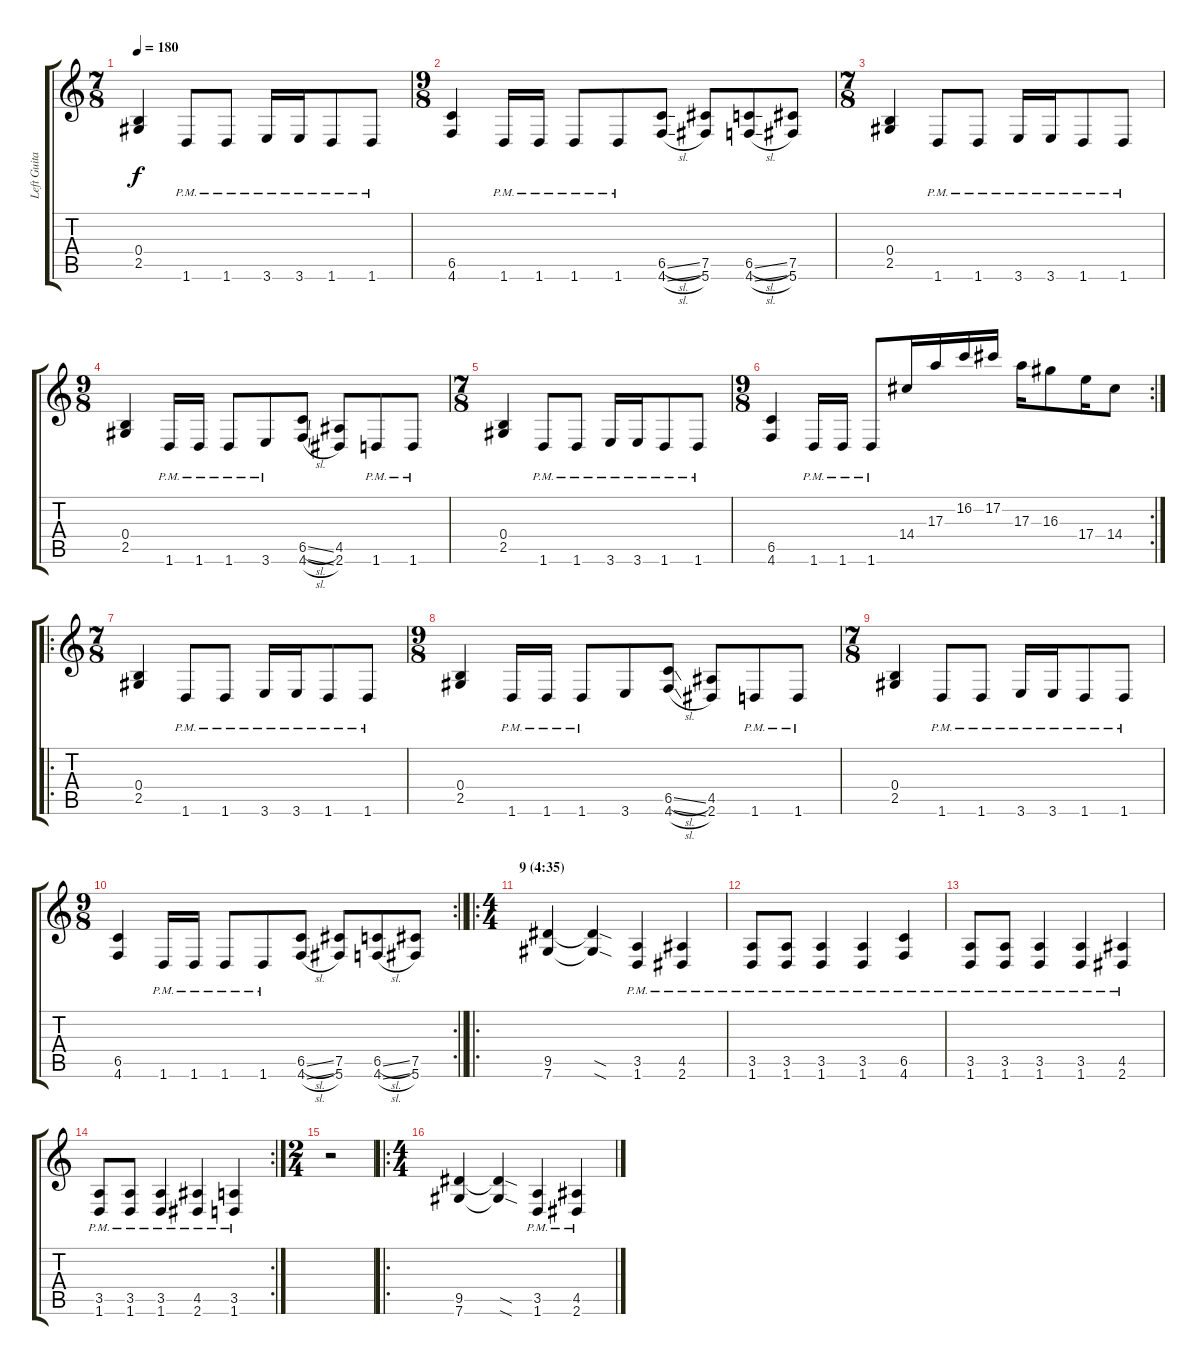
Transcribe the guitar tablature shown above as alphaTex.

\track ("Left Guitar" "Left Guita") {instrument overdrivenguitar}
\staff {score tabs}
\tuning (Db4 Ab3 E3 B2 Gb2 Db2) {hide}
\ts (7 8)
\tempo 180
\clef g2
\ks c
(0.4 2.5).4{dy f} 1.6{pm}.8 1.6{pm}.8 3.6{pm}.16 3.6{pm}.16 1.6{pm}.8 1.6{pm}.8 |
\ts (9 8)
(6.5 4.6).4 1.6{pm}.16 1.6{pm}.16 1.6{pm}.8 1.6{pm}.8 (6.5{sl} 4.6{sl}).8 (7.5 5.6).8 (6.5{sl} 4.6{sl}).8 (7.5 5.6).8 |
\ts (7 8)
(0.4 2.5).4 1.6{pm}.8 1.6{pm}.8 3.6{pm}.16 3.6{pm}.16 1.6{pm}.8 1.6{pm}.8 |
\ts (9 8)
(0.4 2.5).4 1.6{pm}.16 1.6{pm}.16 1.6{pm}.8 3.6{pm}.8 (6.5{sl} 4.6{sl}).8 (4.5 2.6).8 1.6{pm}.8 1.6{pm}.8 |
\ts (7 8)
(0.4 2.5).4 1.6{pm}.8 1.6{pm}.8 3.6{pm}.16 3.6{pm}.16 1.6{pm}.8 1.6{pm}.8 |
\rc 2
\ts (9 8)
(6.5 4.6).4 1.6{pm}.16 1.6{pm}.16 1.6{pm}.8 14.4.16 17.3.16 16.2.16 17.2.16 17.3.16 16.3.8 17.4.16 14.4.8 |
\ro
\ts (7 8)
(0.4 2.5).4 1.6{pm}.8 1.6{pm}.8 3.6{pm}.16 3.6{pm}.16 1.6{pm}.8 1.6{pm}.8 |
\ts (9 8)
(0.4 2.5).4 1.6{pm}.16 1.6{pm}.16 1.6{pm}.8 3.6.8 (6.5{sl} 4.6{sl}).8 (4.5 2.6).8 1.6{pm}.8 1.6{pm}.8 |
\ts (7 8)
(0.4 2.5).4 1.6{pm}.8 1.6{pm}.8 3.6{pm}.16 3.6{pm}.16 1.6{pm}.8 1.6{pm}.8 |
\rc 2
\ts (9 8)
\barLineRight lightlight
(6.5 4.6).4 1.6{pm}.16 1.6{pm}.16 1.6{pm}.8 1.6{pm}.8 (6.5{sl} 4.6{sl}).8 (7.5 5.6).8 (6.5{sl} 4.6{sl}).8 (7.5 5.6).8 |
\ro
\ts (4 4)
\section ("" "9 (4:35)")
(9.5 7.6).4 (9.5{sod t} 7.6{sod t}).4 (3.5{pm} 1.6{pm}).4 (4.5{pm} 2.6{pm}).4 |
(3.5{pm} 1.6{pm}).8 (3.5{pm} 1.6{pm}).8 (3.5{pm} 1.6{pm}).4 (3.5{pm} 1.6{pm}).4 (6.5{pm} 4.6{pm}).4 |
(3.5{pm} 1.6{pm}).8 (3.5{pm} 1.6{pm}).8 (3.5{pm} 1.6{pm}).4 (3.5{pm} 1.6{pm}).4 (4.5{pm} 2.6{pm}).4 |
\rc 2
(3.5{pm} 1.6{pm}).8 (3.5{pm} 1.6{pm}).8 (3.5{pm} 1.6{pm}).4 (4.5{pm} 2.6{pm}).4 (3.5{pm} 1.6{pm}).4 |
\ts (2 4)
r.2 |
\ro
\ts (4 4)
(9.5 7.6).4 (9.5{sod t} 7.6{sod t}).4 (3.5{pm} 1.6{pm}).4 (4.5{pm} 2.6{pm}).4
